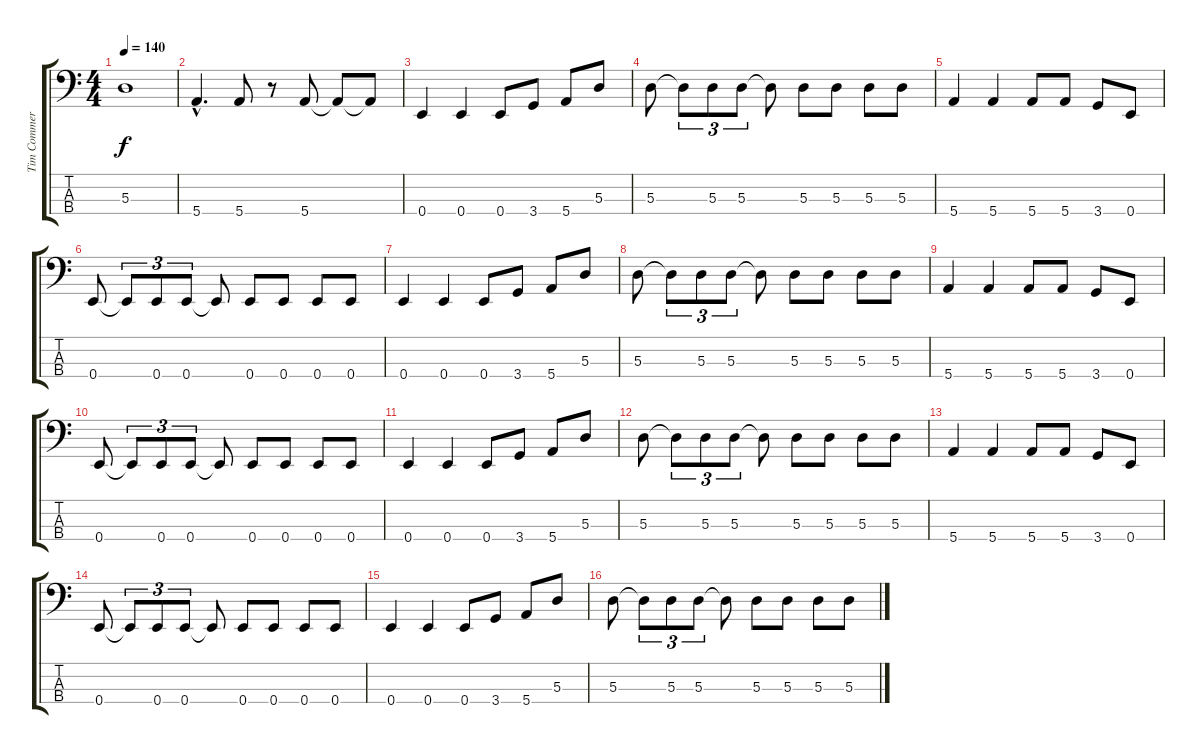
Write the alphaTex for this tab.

\track ("Tim Commerford - Distortion Bass" "Tim Commer") {instrument distortionguitar}
\staff {score tabs}
\tuning (G2 D2 A1 E1) {hide}
\ts (4 4)
\tempo 140
\clef f4
\ks c
5.3.1{dy f} |
5.4{hac}.4{d} 5.4.8 r.8 5.4.8 5.4{t}.8 5.4{t}.8 |
0.4.4 0.4.4 0.4.8 3.4.8 5.4.8 5.3.8 |
5.3.8 5.3{t}.8{tu (3 2)} 5.3.8{tu (3 2)} 5.3.8{tu (3 2)} 5.3{t}.8 5.3.8 5.3.8 5.3.8 5.3.8 |
5.4.4 5.4.4 5.4.8 5.4.8 3.4.8 0.4.8 |
0.4.8 0.4{t}.8{tu (3 2)} 0.4.8{tu (3 2)} 0.4.8{tu (3 2)} 0.4{t}.8 0.4.8 0.4.8 0.4.8 0.4.8 |
0.4.4 0.4.4 0.4.8 3.4.8 5.4.8 5.3.8 |
5.3.8 5.3{t}.8{tu (3 2)} 5.3.8{tu (3 2)} 5.3.8{tu (3 2)} 5.3{t}.8 5.3.8 5.3.8 5.3.8 5.3.8 |
5.4.4 5.4.4 5.4.8 5.4.8 3.4.8 0.4.8 |
0.4.8 0.4{t}.8{tu (3 2)} 0.4.8{tu (3 2)} 0.4.8{tu (3 2)} 0.4{t}.8 0.4.8 0.4.8 0.4.8 0.4.8 |
0.4.4 0.4.4 0.4.8 3.4.8 5.4.8 5.3.8 |
5.3.8 5.3{t}.8{tu (3 2)} 5.3.8{tu (3 2)} 5.3.8{tu (3 2)} 5.3{t}.8 5.3.8 5.3.8 5.3.8 5.3.8 |
5.4.4 5.4.4 5.4.8 5.4.8 3.4.8 0.4.8 |
0.4.8 0.4{t}.8{tu (3 2)} 0.4.8{tu (3 2)} 0.4.8{tu (3 2)} 0.4{t}.8 0.4.8 0.4.8 0.4.8 0.4.8 |
0.4.4 0.4.4 0.4.8 3.4.8 5.4.8 5.3.8 |
5.3.8 5.3{t}.8{tu (3 2)} 5.3.8{tu (3 2)} 5.3.8{tu (3 2)} 5.3{t}.8 5.3.8 5.3.8 5.3.8 5.3.8
